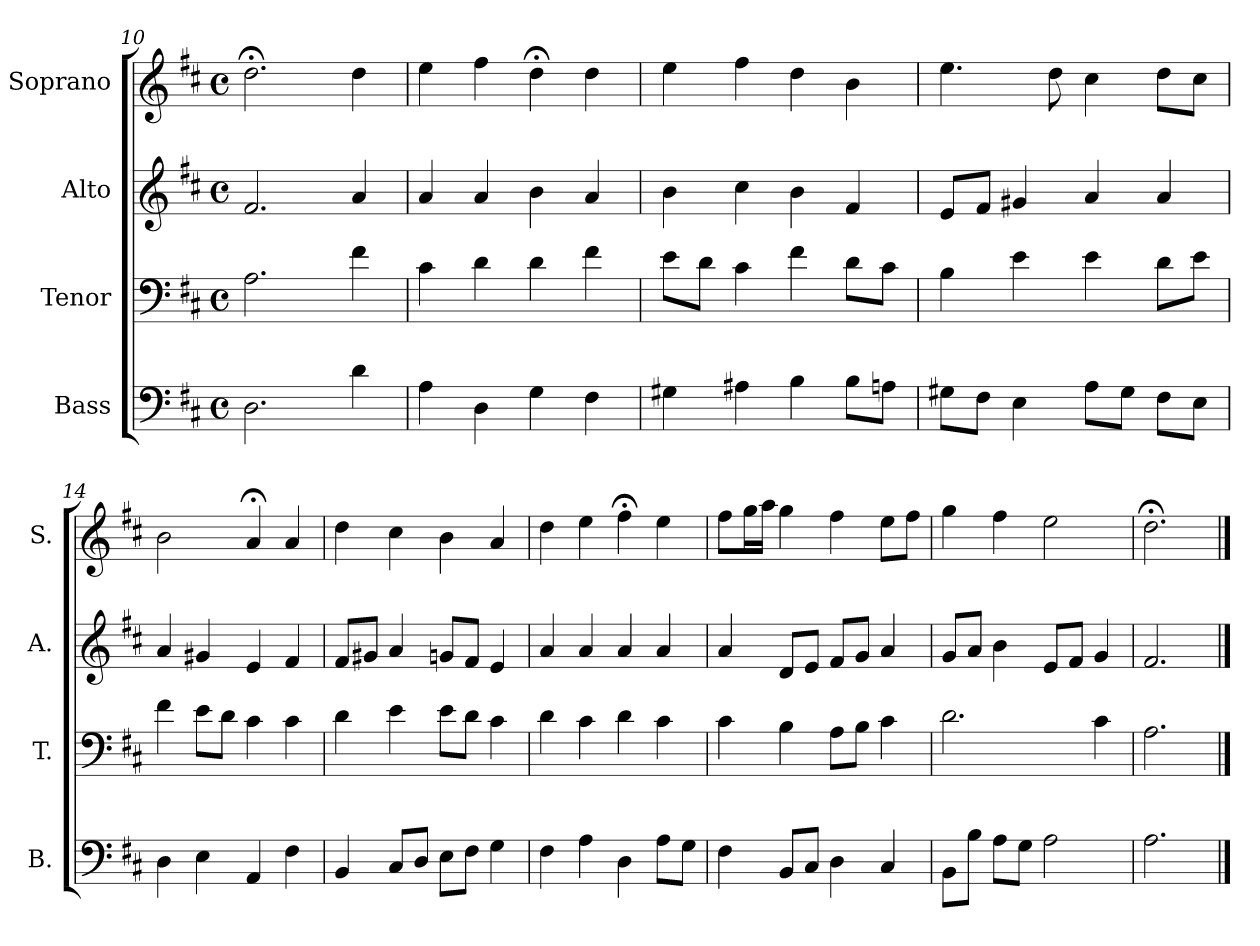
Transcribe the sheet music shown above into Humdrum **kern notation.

**kern	**kern	**kern	**kern
*part4	*part3	*part2	*part1
*staff4	*staff3	*staff2	*staff1
*I"Bass	*I"Tenor	*I"Alto	*I"Soprano
*I'B.	*I'T.	*I'A.	*I'S.
!!LO:LB:g=z
*clefF4	*clefF4	*clefG2	*clefG2
*k[f#c#]	*k[f#c#]	*k[f#c#]	*k[f#c#]
*D:	*D:	*D:	*D:
*M4/4	*M4/4	*M4/4	*M4/4
*met(c)	*met(c)	*met(c)	*met(c)
=10	=10	=10	=10
2.D\	2.A\	2.f#/	2.dd;<\
4d\	4f#\	4a/	4dd\
=11	=11	=11	=11
4A\	4c#\	4a/	4ee\
4D\	4d\	4a/	4ff#\
4G\	4d\	4b\	4dd;<\
4F#\	4f#\	4a/	4dd\
=12	=12	=12	=12
4G#X\	8e\L	4b\	4ee\
.	8d\J	.	.
4A#X\	4c#\	4cc#\	4ff#\
4B\	4f#\	4b\	4dd\
8B\L	8d\L	4f#/	4b\
8An\J	8c#\J	.	.
=13	=13	=13	=13
8G#X\L	4B\	8e/L	4.ee\
8F#\J	.	8f#/J	.
4E\	4e\	4g#X/	.
.	.	.	8dd\
8A\L	4e\	4a/	4cc#\
8G#\J	.	.	.
8F#\L	8d\L	4a/	8dd\L
8E\J	8e\J	.	8cc#\J
=14	=14	=14	=14
4D\	4f#\	4a/	2b\
4E\	8e\L	4g#X/	.
.	8d\J	.	.
4AA/	4c#\	4e/	4a;</
4F#\	4c#\	4f#/	4a/
!!LO:PB:g=z
=15	=15	=15	=15
4BB/	4d\	8f#/L	4dd\
.	.	8g#X/J	.
8C#/L	4e\	4a/	4cc#\
8D/J	.	.	.
8E\L	8e\L	8gn/L	4b\
8F#\J	8d\J	8f#/J	.
4G\	4c#\	4e/	4a/
=16	=16	=16	=16
4F#\	4d\	4a/	4dd\
4A\	4c#\	4a/	4ee\
4D\	4d\	4a/	4ff#;<\
8A\L	4c#\	4a/	4ee\
8G\J	.	.	.
=17	=17	=17	=17
4F#\	4c#\	4a/	8ff#\L
.	.	.	16gg\L
.	.	.	16aa\JJ
8BB/L	4B\	8d/L	4gg\
8C#/J	.	8e/J	.
4D\	8A\L	8f#/L	4ff#\
.	8B\J	8g/J	.
4C#/	4c#\	4a/	8ee\L
.	.	.	8ff#\J
=18	=18	=18	=18
8BB\L	2.d\	8g/L	4gg\
8B\J	.	8a/J	.
8A\L	.	4b\	4ff#\
8G\J	.	.	.
2A\	.	8e/L	2ee\
.	.	8f#/J	.
.	4c#\	4g/	.
=19	=19	=19	=19
2.A\	2.A\	2.f#/	2.dd;<\
==	==	==	==
*-	*-	*-	*-
